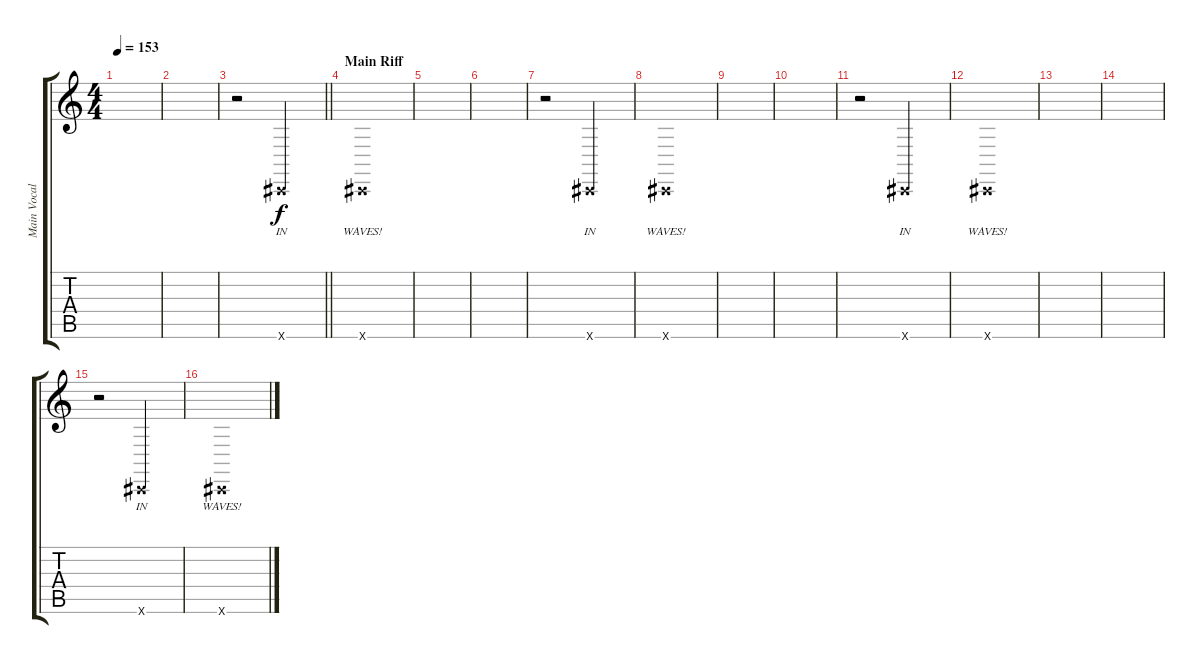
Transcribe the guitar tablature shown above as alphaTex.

\track ("Main Vocals" "Main Vocal") {instrument oboe}
\staff {score tabs}
\tuning (Eb4 Bb3 Gb3 Db3 Ab2 Db2) {hide}
\ts (4 4)
\tempo 153
\clef g2
\ks c
|
|
\barLineRight lightlight
r.2 0.6{x}.2{lyrics (0 "IN") lyrics (1 "") lyrics (2 "") lyrics (3 "") lyrics (4 "")} |
\section ("" "Main Riff")
0.6{x}.1{lyrics (0 "WAVES!") lyrics (1 "") lyrics (2 "") lyrics (3 "") lyrics (4 "")} |
|
|
r.2 0.6{x}.2{lyrics (0 "IN") lyrics (1 "") lyrics (2 "") lyrics (3 "") lyrics (4 "")} |
0.6{x}.1{lyrics (0 "WAVES!") lyrics (1 "") lyrics (2 "") lyrics (3 "") lyrics (4 "")} |
|
|
r.2 0.6{x}.2{lyrics (0 "IN") lyrics (1 "") lyrics (2 "") lyrics (3 "") lyrics (4 "")} |
0.6{x}.1{lyrics (0 "WAVES!") lyrics (1 "") lyrics (2 "") lyrics (3 "") lyrics (4 "")} |
|
|
r.2 0.6{x}.2{lyrics (0 "IN") lyrics (1 "") lyrics (2 "") lyrics (3 "") lyrics (4 "")} |
0.6{x}.1{lyrics (0 "WAVES!") lyrics (1 "") lyrics (2 "") lyrics (3 "") lyrics (4 "")}
